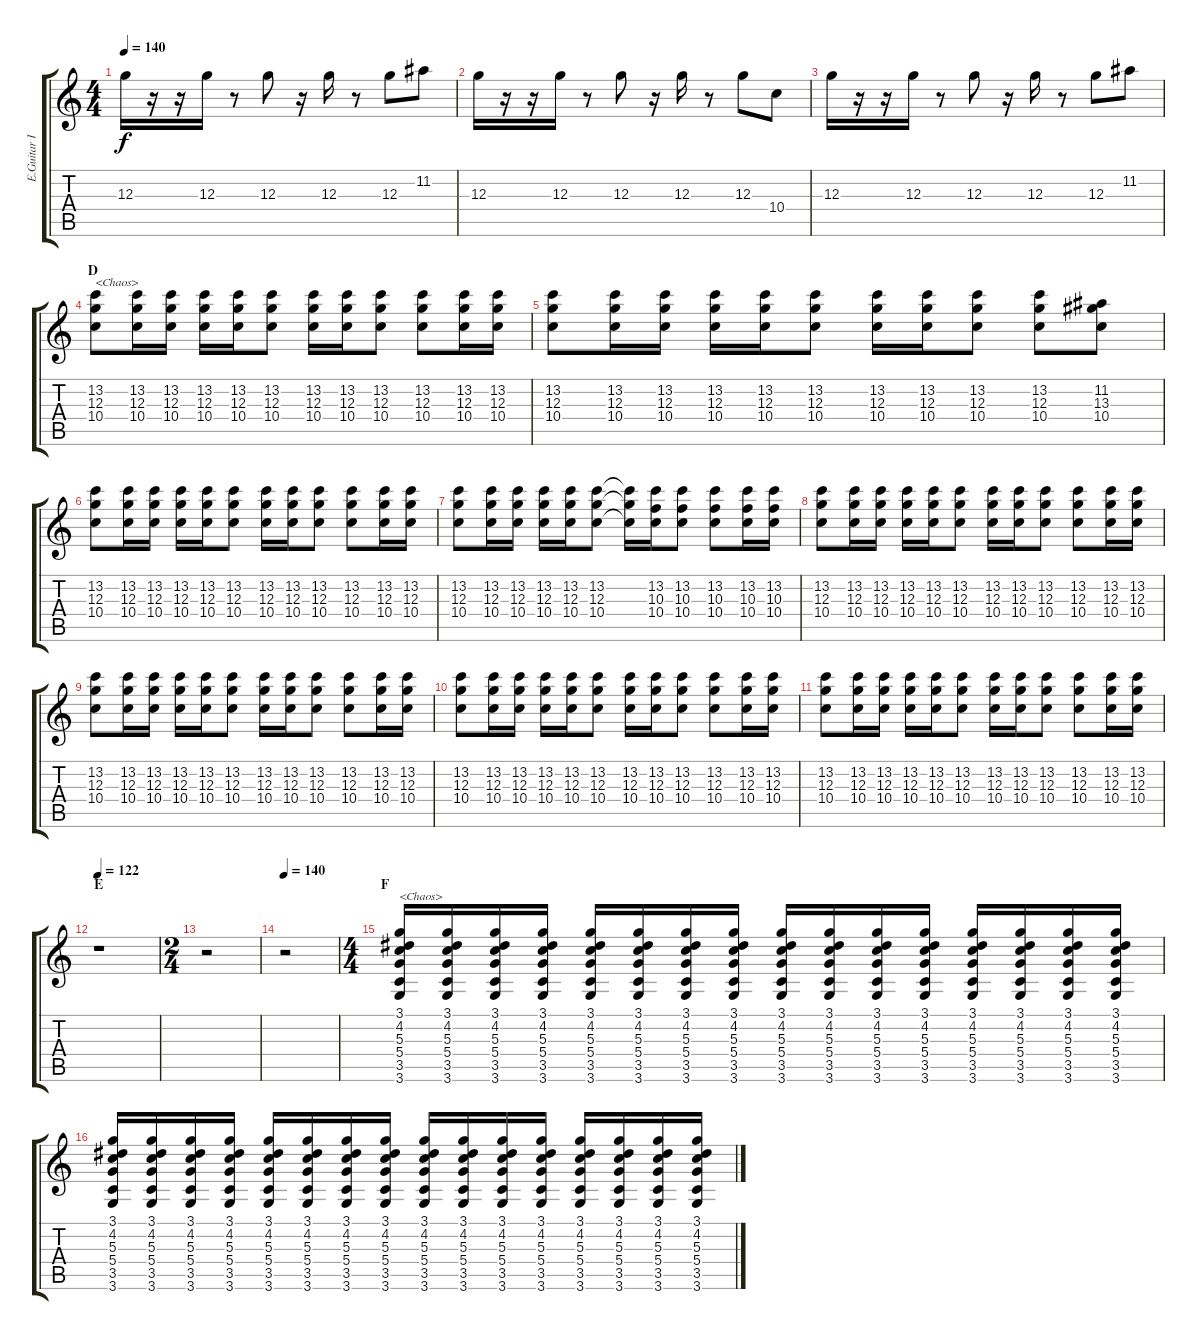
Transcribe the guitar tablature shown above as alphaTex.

\track ("E.Guitar I (Taki) - Distortion" "E.Guitar I") {instrument distortionguitar}
\staff {score tabs}
\tuning (E4 B3 G3 D3 A2 E2) {hide}
\ts (4 4)
\tempo 140
\clef g2
\ks c
12.3.16{dy f} r.16 r.16 12.3.16 r.8 12.3.8 r.16 12.3.16 r.8 12.3.8 11.2.8 |
12.3.16 r.16 r.16 12.3.16 r.8 12.3.8 r.16 12.3.16 r.8 12.3.8 10.4.8 |
12.3.16 r.16 r.16 12.3.16 r.8 12.3.8 r.16 12.3.16 r.8 12.3.8 11.2.8 |
\section ("" "D")
(13.2 12.3 10.4).8{txt "<Chaos>"} (13.2 12.3 10.4).16 (13.2 12.3 10.4).16 (13.2 12.3 10.4).16 (13.2 12.3 10.4).16 (13.2 12.3 10.4).8 (13.2 12.3 10.4).16 (13.2 12.3 10.4).16 (13.2 12.3 10.4).8 (13.2 12.3 10.4).8 (13.2 12.3 10.4).16 (13.2 12.3 10.4).16 |
(13.2 12.3 10.4).8 (13.2 12.3 10.4).16 (13.2 12.3 10.4).16 (13.2 12.3 10.4).16 (13.2 12.3 10.4).16 (13.2 12.3 10.4).8 (13.2 12.3 10.4).16 (13.2 12.3 10.4).16 (13.2 12.3 10.4).8 (13.2 12.3 10.4).8 (11.2 13.3 10.4).8 |
(13.2 12.3 10.4).8 (13.2 12.3 10.4).16 (13.2 12.3 10.4).16 (13.2 12.3 10.4).16 (13.2 12.3 10.4).16 (13.2 12.3 10.4).8 (13.2 12.3 10.4).16 (13.2 12.3 10.4).16 (13.2 12.3 10.4).8 (13.2 12.3 10.4).8 (13.2 12.3 10.4).16 (13.2 12.3 10.4).16 |
(13.2 12.3 10.4).8 (13.2 12.3 10.4).16 (13.2 12.3 10.4).16 (13.2 12.3 10.4).16 (13.2 12.3 10.4).16 (13.2 12.3 10.4).8 (13.2{t} 12.3{t} 10.4{t}).16 (13.2 10.3 10.4).16 (13.2 10.3 10.4).8 (13.2 10.3 10.4).8 (13.2 10.3 10.4).16 (13.2 10.3 10.4).16 |
(13.2 12.3 10.4).8 (13.2 12.3 10.4).16 (13.2 12.3 10.4).16 (13.2 12.3 10.4).16 (13.2 12.3 10.4).16 (13.2 12.3 10.4).8 (13.2 12.3 10.4).16 (13.2 12.3 10.4).16 (13.2 12.3 10.4).8 (13.2 12.3 10.4).8 (13.2 12.3 10.4).16 (13.2 12.3 10.4).16 |
(13.2 12.3 10.4).8 (13.2 12.3 10.4).16 (13.2 12.3 10.4).16 (13.2 12.3 10.4).16 (13.2 12.3 10.4).16 (13.2 12.3 10.4).8 (13.2 12.3 10.4).16 (13.2 12.3 10.4).16 (13.2 12.3 10.4).8 (13.2 12.3 10.4).8 (13.2 12.3 10.4).16 (13.2 12.3 10.4).16 |
(13.2 12.3 10.4).8 (13.2 12.3 10.4).16 (13.2 12.3 10.4).16 (13.2 12.3 10.4).16 (13.2 12.3 10.4).16 (13.2 12.3 10.4).8 (13.2 12.3 10.4).16 (13.2 12.3 10.4).16 (13.2 12.3 10.4).8 (13.2 12.3 10.4).8 (13.2 12.3 10.4).16 (13.2 12.3 10.4).16 |
(13.2 12.3 10.4).8 (13.2 12.3 10.4).16 (13.2 12.3 10.4).16 (13.2 12.3 10.4).16 (13.2 12.3 10.4).16 (13.2 12.3 10.4).8 (13.2 12.3 10.4).16 (13.2 12.3 10.4).16 (13.2 12.3 10.4).8 (13.2 12.3 10.4).8 (13.2 12.3 10.4).16 (13.2 12.3 10.4).16 |
\section ("" "E")
\tempo 122
r.1 |
\ts (2 4)
r.2 |
\tempo 140
r.2 |
\ts (4 4)
\section ("" "F")
(3.1 4.2 5.3 5.4 3.5 3.6).16{txt "<Chaos>"} (3.1 4.2 5.3 5.4 3.5 3.6).16 (3.1 4.2 5.3 5.4 3.5 3.6).16 (3.1 4.2 5.3 5.4 3.5 3.6).16 (3.1 4.2 5.3 5.4 3.5 3.6).16 (3.1 4.2 5.3 5.4 3.5 3.6).16 (3.1 4.2 5.3 5.4 3.5 3.6).16 (3.1 4.2 5.3 5.4 3.5 3.6).16 (3.1 4.2 5.3 5.4 3.5 3.6).16 (3.1 4.2 5.3 5.4 3.5 3.6).16 (3.1 4.2 5.3 5.4 3.5 3.6).16 (3.1 4.2 5.3 5.4 3.5 3.6).16 (3.1 4.2 5.3 5.4 3.5 3.6).16 (3.1 4.2 5.3 5.4 3.5 3.6).16 (3.1 4.2 5.3 5.4 3.5 3.6).16 (3.1 4.2 5.3 5.4 3.5 3.6).16 |
(3.1 4.2 5.3 5.4 3.5 3.6).16 (3.1 4.2 5.3 5.4 3.5 3.6).16 (3.1 4.2 5.3 5.4 3.5 3.6).16 (3.1 4.2 5.3 5.4 3.5 3.6).16 (3.1 4.2 5.3 5.4 3.5 3.6).16 (3.1 4.2 5.3 5.4 3.5 3.6).16 (3.1 4.2 5.3 5.4 3.5 3.6).16 (3.1 4.2 5.3 5.4 3.5 3.6).16 (3.1 4.2 5.3 5.4 3.5 3.6).16 (3.1 4.2 5.3 5.4 3.5 3.6).16 (3.1 4.2 5.3 5.4 3.5 3.6).16 (3.1 4.2 5.3 5.4 3.5 3.6).16 (3.1 4.2 5.3 5.4 3.5 3.6).16 (3.1 4.2 5.3 5.4 3.5 3.6).16 (3.1 4.2 5.3 5.4 3.5 3.6).16 (3.1 4.2 5.3 5.4 3.5 3.6).16
